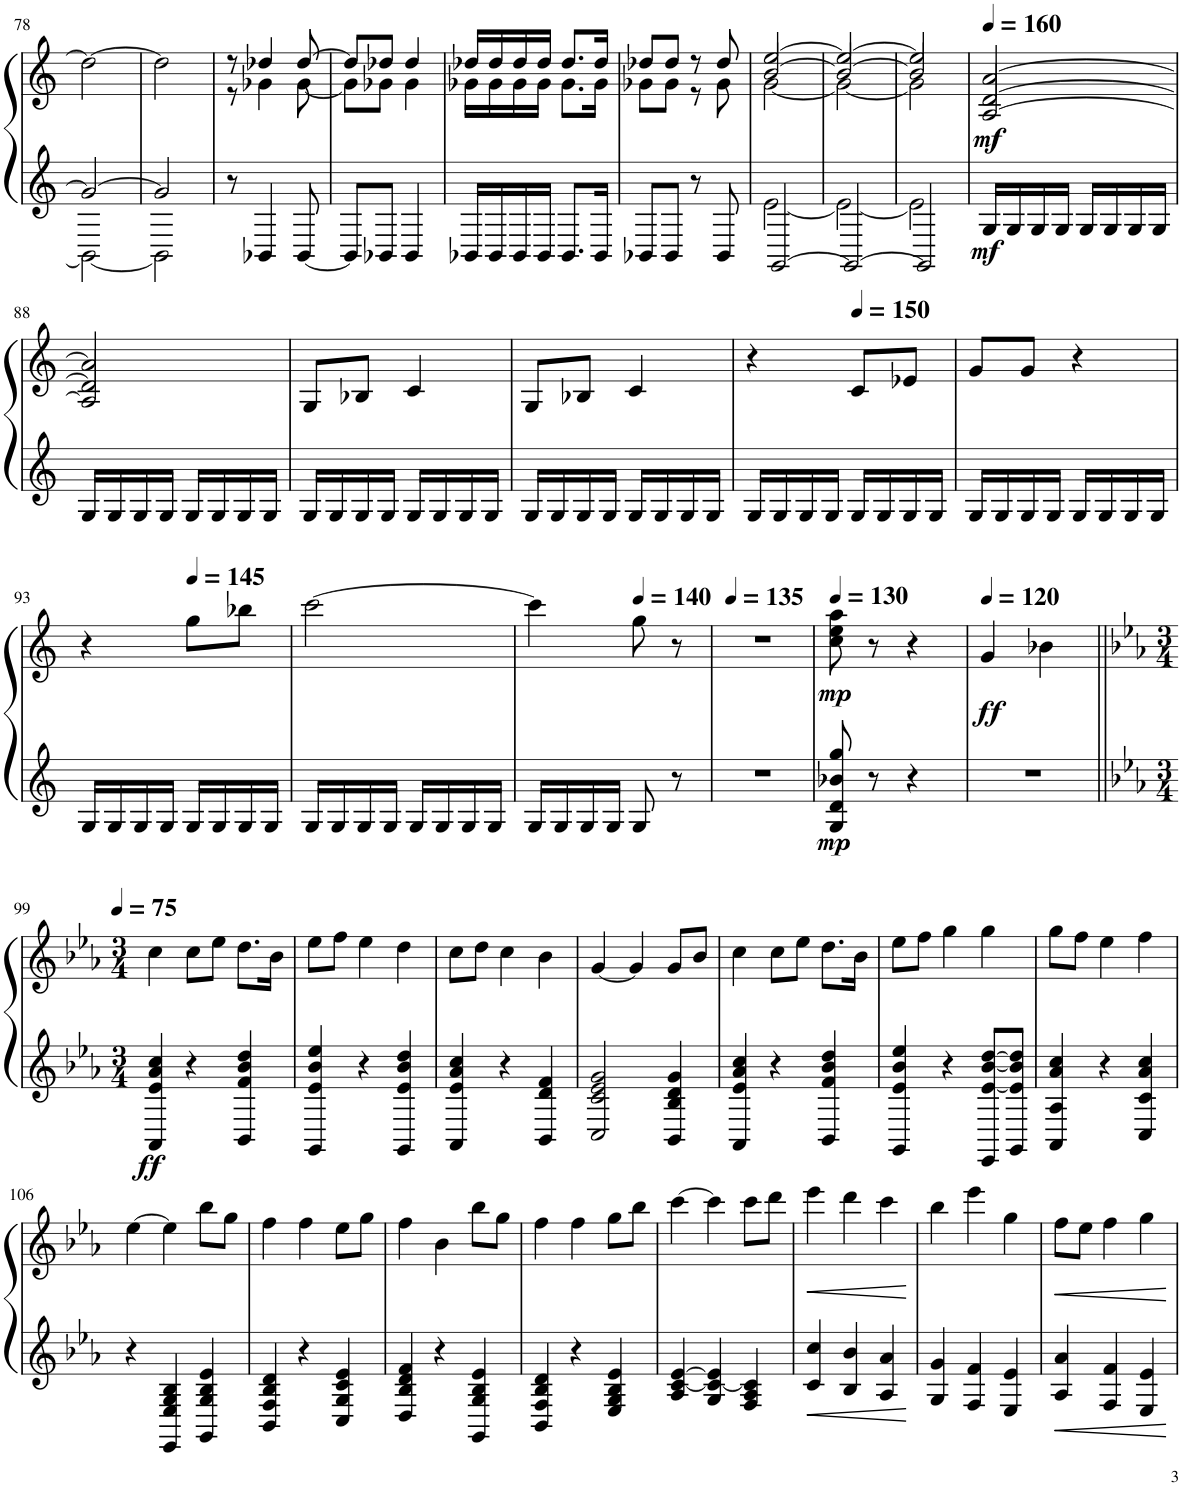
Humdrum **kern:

**kern	**kern	**dynam
*part1	*part1	*part1
*staff2	*staff1	*staff1/2
*I"ピアノ	*	*
!!LO:PB:g=z
*clefG2	*clefG2	*
*k[]	*k[]	*
*M2/4	*M2/4	*
=78	=78	=78
*^	*	*
2g-/_	2BB-\_	2dd-\_	.
=79	=79	=79	=79
2g-/]	2BB-\]	2dd-\]	.
*v	*v	*	*
=80	=80	=80
*	*^	*
8r	8r	8r	.
4BB-X/	4dd-X/	4g-X\	.
[8BB-/	[8dd-/	[8g-\	.
=81	=81	=81	=81
8BB-/L]	8dd-/L]	8g-\L]	.
8BB-X/J	8dd-X/J	8g-X\J	.
4BB-/	4dd-/	4g-\	.
=82	=82	=82	=82
16BB-X/LL	16dd-X/LL	16g-X\LL	.
16BB-/	16dd-/	16g-\	.
16BB-/	16dd-/	16g-\	.
16BB-/JJ	16dd-/JJ	16g-\JJ	.
8.BB-/L	8.dd-/L	8.g-\L	.
16BB-/Jk	16dd-/Jk	16g-\Jk	.
=83	=83	=83	=83
8BB-X/L	8dd-X/L	8g-X\L	.
8BB-/J	8dd-/J	8g-\J	.
8r	8r	8r	.
8BB-/	8dd-/	8g-\	.
=84	=84	=84	=84
*^	*	*^	*
[2GG/	[2e\	[2ee/	[2g\	[2b/	.
=85	=85	=85	=85	=85	=85
2GG/_	2e\_	2ee/_	2g\_	2b/_	.
=86	=86	=86	=86	=86	=86
2GG/]	2e\]	2ee/]	2g\]	2b/]	.
*v	*v	*	*	*	*
=87	=87	=87	=87	=87
*	*MM160	*	*	*
*^	*	*	*	*
!	!	!	!	!	!LO:DY:b=2
!	!	!	!	!	!LO:DY:n=1:b
*v	*v	*	*	*	*
16G/LL	[2A/	[2d/	[2a/	mf mf
16G/	.	.	.	.
16G/	.	.	.	.
16G/JJ	.	.	.	.
16G/LL	.	.	.	.
16G/	.	.	.	.
16G/	.	.	.	.
16G/JJ	.	.	.	.
!!LO:LB:g=z	!!	!!
=88	=88	=88	=88	=88
16G/LL	2A/]	2d/]	2a/]	.
16G/	.	.	.	.
16G/	.	.	.	.
16G/JJ	.	.	.	.
16G/LL	.	.	.	.
16G/	.	.	.	.
16G/	.	.	.	.
16G/JJ	.	.	.	.
*	*v	*v	*v	*
=89	=89	=89
16G/LL	8G/L	.
16G/	.	.
16G/	8B-X/J	.
16G/JJ	.	.
16G/LL	4c/	.
16G/	.	.
16G/	.	.
16G/JJ	.	.
=90	=90	=90
16G/LL	8G/L	.
16G/	.	.
16G/	8B-X/J	.
16G/JJ	.	.
16G/LL	4c/	.
16G/	.	.
16G/	.	.
16G/JJ	.	.
=91	=91	=91
16G/LL	4r	.
16G/	.	.
16G/	.	.
16G/JJ	.	.
*	*MM150	*
16G/LL	8c/L	.
16G/	.	.
16G/	8e-X/J	.
16G/JJ	.	.
=92	=92	=92
16G/LL	8g/L	.
16G/	.	.
16G/	8g/J	.
16G/JJ	.	.
16G/LL	4r	.
16G/	.	.
16G/	.	.
16G/JJ	.	.
!!LO:LB:g=z
=93	=93	=93
16G/LL	4r	.
16G/	.	.
16G/	.	.
16G/JJ	.	.
*	*MM145	*
16G/LL	8gg\L	.
16G/	.	.
16G/	8bb-X\J	.
16G/JJ	.	.
=94	=94	=94
16G/LL	[2ccc\	.
16G/	.	.
16G/	.	.
16G/JJ	.	.
16G/LL	.	.
16G/	.	.
16G/	.	.
16G/JJ	.	.
=95	=95	=95
16G/LL	4ccc\]	.
16G/	.	.
16G/	.	.
16G/JJ	.	.
*	*MM140	*
8G/	8gg\	.
8r	8r	.
=96	=96	=96
*	*MM135	*
2r	2r	.
=97	=97	=97
*	*MM130	*
!	!	!LO:DY:b=2
!	!	!LO:DY:n=1:b
8G/ 8d/ 8b-X/ 8gg/	8cc\ 8ee\ 8aa\	mp mp
8r	8r	.
4r	4r	.
=98	=98	=98
*	*MM120	*
!	!	!LO:DY:b
2r	4g/	ff
.	4b-X\	.
!!LO:LB:g=z
=99||	=99||	=99||
*k[b-e-a-]	*k[b-e-a-]	*
*M3/4	*M3/4	*
*	*MM75	*
!	!	!LO:DY:b=2
4AA-/ 4e-/ 4a-/ 4cc/	4cc\	ff
4r	8cc\L	.
.	8ee-\J	.
4BB-/ 4f/ 4b-/ 4dd/	8.dd\L	.
.	16b-\Jk	.
=100	=100	=100
4GG/ 4e-/ 4b-/ 4ee-/	8ee-\L	.
.	8ff\J	.
4r	4ee-\	.
4GG/ 4e-/ 4b-/ 4dd/	4dd\	.
=101	=101	=101
4AA-/ 4e-/ 4a-/ 4cc/	8cc\L	.
.	8dd\J	.
4r	4cc\	.
4BB-/ 4d/ 4f/	4b-\	.
=102	=102	=102
2C/ 2c/ 2e-/ 2g/	[4g/	.
.	4g/]	.
4BB-/ 4B-/ 4d/ 4g/	8g/L	.
.	8b-/J	.
=103	=103	=103
4AA-/ 4e-/ 4a-/ 4cc/	4cc\	.
4r	8cc\L	.
.	8ee-\J	.
4BB-/ 4f/ 4b-/ 4dd/	8.dd\L	.
.	16b-\Jk	.
=104	=104	=104
4GG/ 4e-/ 4b-/ 4ee-/	8ee-\L	.
.	8ff\J	.
4r	4gg\	.
8EE-/ [8e-/ [8b-/ [8dd/L	4gg\	.
8GG/ 8e-/] 8b-/] 8dd/]J	.	.
=105	=105	=105
4AA-/ 4A-/ 4a-/ 4cc/	8gg\L	.
.	8ff\J	.
4r	4ee-\	.
4C/ 4c/ 4a-/ 4cc/	4ff\	.
!!LO:LB:g=z
=106	=106	=106
4r	[4ee-\	.
4EE-/ 4E-/ 4G/ 4B-/	4ee-\]	.
4GG/ 4G/ 4B-/ 4e-/	8bb-\L	.
.	8gg\J	.
=107	=107	=107
4BB-/ 4F/ 4B-/ 4d/	4ff\	.
4r	4ff\	.
4C/ 4G/ 4c/ 4e-/	8ee-\L	.
.	8gg\J	.
=108	=108	=108
4D/ 4B-/ 4d/ 4f/	4ff\	.
4r	4b-\	.
4GG/ 4G/ 4B-/ 4e-/	8bb-\L	.
.	8gg\J	.
=109	=109	=109
4BB-/ 4F/ 4B-/ 4d/	4ff\	.
4r	4ff\	.
4E-/ 4G/ 4B-/ 4e-/	8gg\L	.
.	8bb-\J	.
=110	=110	=110
4A-/ [4c/ [4e-/	[4ccc\	.
4G/ 4c/_ 4e-/]	4ccc\]	.
4F/ 4A-/ 4c/]	8ccc\L	.
.	8ddd\J	.
=111	=111	=111
!	!	!LO:HP:b
4c/ 4cc/	4eee-\	<
4B-/ 4b-/	4ddd\	.
4A-/ 4a-/	4ccc\	.
.	.	[
=112	=112	=112
4G/ 4g/	4bb-\	.
4F/ 4f/	4eee-\	.
4E-/ 4e-/	4gg\	.
=113	=113	=113
!	!	!LO:HP:b
4A-/ 4a-/	8ff\L	<
.	8ee-\J	.
4F/ 4f/	4ff\	.
4E-/ 4e-/	4gg\	.
.	.	[
=	=	=
*-	*-	*-
